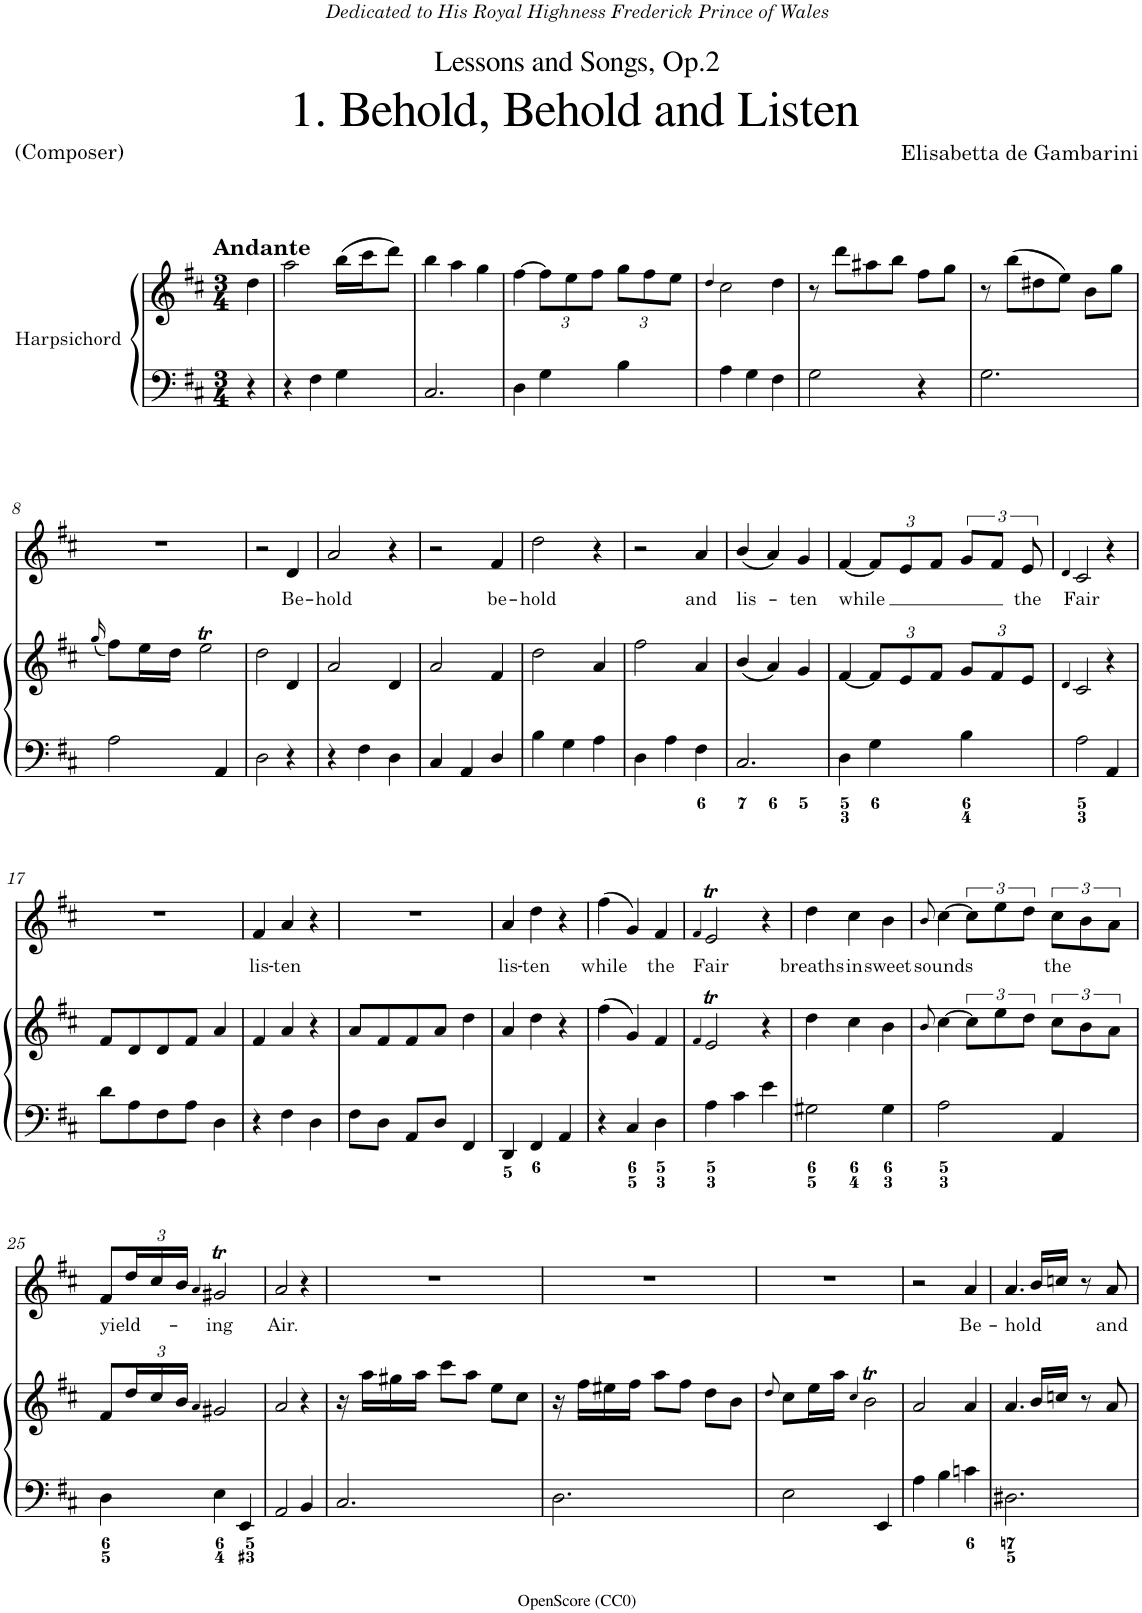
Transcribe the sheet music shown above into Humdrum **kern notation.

**kern	**kern	**kern	**text
*part2	*part2	*part1	*part1
*staff3	*staff2	*staff1	*staff1
*I"Harpsichord	*	*I"Voice	*
*I'Hpschd	*	*	*
*clefF4	*clefG2	*clefG2	*
*k[f#c#]	*k[f#c#]	*k[f#c#]	*
*M3/4	*M3/4	*M3/4	*
=1	=1	=1	=1
!	!	!LO:TX:a:B:t=Andante	!
4r	4dd\	4r	.
=2	=2	=2	=2
4r	2aa\	2.r	.
4F#\	.	.	.
4G\	(16bb\LL	.	.
.	16ccc#\J	.	.
.	8ddd\J)	.	.
=3	=3	=3	=3
2.C#/	4bb\	2.r	.
.	4aa\	.	.
.	4gg\	.	.
=4	=4	=4	=4
4D\	[4ff#\	2.r	.
*	*Xbrackettup	*	*
4G\	12ff#\L]	.	.
.	12ee\	.	.
.	12ff#\J	.	.
4B\	12gg\L	.	.
.	12ff#\	.	.
.	12ee\J	.	.
=5	=5	=5	=5
.	4qdd/	.	.
4A\	2cc#\	2.r	.
4G\	.	.	.
4F#\	4dd\	.	.
=6	=6	=6	=6
2G\	8r	2.r	.
.	8ddd\L	.	.
.	8aa#X\	.	.
.	8bb\J	.	.
4r	8ff#\L	.	.
.	8gg\J	.	.
=7	=7	=7	=7
2.G\	8r	2.r	.
.	(8bb\L	.	.
.	8dd#X\	.	.
.	8ee\J)	.	.
.	8b\L	.	.
.	8gg\J	.	.
!!LO:LB:g=z
=8	=8	=8	=8
.	(16qgg/	.	.
2A\	8ff#\L)	2.r	.
.	16ee\L	.	.
.	16dd\JJ	.	.
.	2eeT\	.	.
4AA/	.	.	.
=9	=9	=9	=9
2D\	2dd\	2r	.
!	!	!	!LO:LY:b
4r	4d/	4d/	Be-
=10	=10	=10	=10
!	!	!	!LO:LY:b
4r	2a/	2a/	-hold
4F#\	.	.	.
4D\	4d/	4r	.
=11	=11	=11	=11
4C#/	2a/	2r	.
4AA/	.	.	.
!	!	!	!LO:LY:b
4D/	4f#/	4f#/	be-
=12	=12	=12	=12
!	!	!	!LO:LY:b
4B\	2dd\	2dd\	-hold
4G\	.	.	.
4A\	4a/	4r	.
=13	=13	=13	=13
4D\	2ff#\	2r	.
4A\	.	.	.
!	!	!	!LO:LY:b
4F#\	4a/	4a/	and
=14	=14	=14	=14
!	!	!	!LO:LY:b
2.C#/	(<4b/	(4b/	lis-
.	4a/)	4a/)	.
!	!	!	!LO:LY:b
.	4g/	4g/	-ten
=15	=15	=15	=15
!	!	!	!LO:LY:b
4D\	[4f#/	[4f#/	while
*	*	*Xbrackettup	*
4G\	12f#/L]	12f#/L]	.
.	12e/	12e/	.
.	12f#/J	12f#/J	.
*	*	*brackettup	*
4B\	12g/L	12g/L	.
.	12f#/	12f#/J	.
!	!	!	!LO:LY:b
.	12e/J	12e/	the
=16	=16	=16	=16
.	4qd/	4qd/	.
!	!	!	!LO:LY:b
2A\	2c#/	2c#/	Fair
4AA/	4r	4r	.
!!LO:LB:g=z
=17	=17	=17	=17
8d\L	8f#/L	2.r	.
8A\	8d/	.	.
8F#\	8d/	.	.
8A\J	8f#/J	.	.
4D\	4a/	.	.
=18	=18	=18	=18
!	!	!	!LO:LY:b
4r	4f#/	4f#/	lis-
!	!	!	!LO:LY:b
4F#\	4a/	4a/	-ten
4D\	4r	4r	.
=19	=19	=19	=19
8F#\L	8a/L	2.r	.
8D\J	8f#/	.	.
8AA/L	8f#/	.	.
8D/J	8a/J	.	.
4FF#/	4dd\	.	.
=20	=20	=20	=20
!	!	!	!LO:LY:b
4DD/	4a/	4a/	lis-
!	!	!	!LO:LY:b
4FF#/	4dd\	4dd\	-ten
4AA/	4r	4r	.
=21	=21	=21	=21
!	!	!	!LO:LY:b
4r	(4ff#\	(4ff#\	while
4C#/	4g/)	4g/)	.
!	!	!	!LO:LY:b
4D\	4f#/	4f#/	the
=22	=22	=22	=22
.	4qf#/	4qf#/	.
!	!	!	!LO:LY:b
4A\	2eT/	2eT/	Fair
4c#\	.	.	.
4e\	4r	4r	.
=23	=23	=23	=23
!	!	!	!LO:LY:b
2G#X\	4dd\	4dd\	breaths
!	!	!	!LO:LY:b
.	4cc#\	4cc#\	in
!	!	!	!LO:LY:b
4G#\	4b\	4b\	sweet
=24	=24	=24	=24
.	8qb/	8qb/	.
!	!	!	!LO:LY:b
2A\	[4cc#\	[4cc#\	sounds
*	*brackettup	*	*
.	12cc#\L]	12cc#\L]	.
.	12ee\	12ee\	.
.	12dd\J	12dd\J	.
!	!	!	!LO:LY:b
4AA/	12cc#\L	12cc#\L	the
.	12b\	12b\	.
.	12a\J	12a\J	.
!!LO:LB:g=z
=25	=25	=25	=25
!	!	!	!LO:LY:b
4D\	8f#/L	8f#/L	yield-
*	*Xbrackettup	*Xbrackettup	*
.	24dd/L	24dd/L	.
.	24cc#/	24cc#/	.
.	24b/JJ	24b/JJ	.
.	4qa/	4qa/	.
!	!	!	!LO:LY:b
4E\	2g#X/	2g#Xt/	-ing
4EE/	.	.	.
=26	=26	=26	=26
!	!	!	!LO:LY:b
2AA/	2a/	2a/	Air.
4BB/	4r	4r	.
=27	=27	=27	=27
2.C#/	16r	2.r	.
.	16aa\LL	.	.
.	16gg#X\	.	.
.	16aa\JJ	.	.
.	8ccc#\L	.	.
.	8aa\J	.	.
.	8ee\L	.	.
.	8cc#\J	.	.
=28	=28	=28	=28
2.D\	16r	2.r	.
.	16ff#\LL	.	.
.	16ee#X\	.	.
.	16ff#\JJ	.	.
.	8aa\L	.	.
.	8ff#\J	.	.
.	8dd\L	.	.
.	8b\J	.	.
=29	=29	=29	=29
.	8qdd/	.	.
2E\	8cc#\L	2.r	.
.	16ee\L	.	.
.	16aa\JJ	.	.
.	4qcc#/	.	.
.	2bT\	.	.
4EE/	.	.	.
=30	=30	=30	=30
4A\	2a/	2r	.
4B\	.	.	.
!	!	!	!LO:LY:b
4cn\	4a/	4a/	Be-
=31	=31	=31	=31
!	!	!	!LO:LY:b
2.D#X\	4.a/	4.a/	-hold
.	16b/LL	16b/LL	.
.	16ccn/JJ	16ccn/JJ	.
.	8r	8r	.
!	!	!	!LO:LY:b
.	8a/	8a/	and
=	=	=	=
*-	*-	*-	*-
